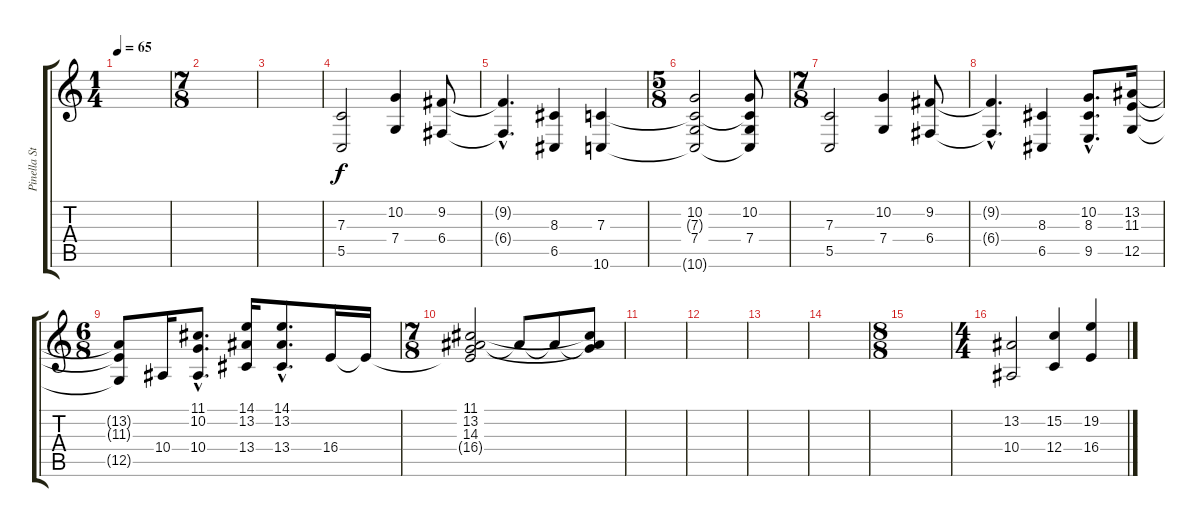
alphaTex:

\track ("Pinella Strings" "Pinella St") {instrument tremolostrings}
\staff {score tabs}
\tuning (D4 A3 F3 C3 G2 D2) {hide}
\ts (1 4)
\tempo 65
\clef g2
\ks c
|
\ts (7 8)
|
|
(7.3 5.5).2 (10.2 7.4).4 (9.2 6.4).8 |
(9.2{hac t} 6.4{hac t}).4{d} (8.3 6.5).4 (7.3 10.6).4 |
\ts (5 8)
(10.2 7.3{t} 7.4 10.6{t}).2 (10.2 7.3{t} 7.4 10.6{t}).8 |
\ts (7 8)
(7.3 5.5).2 (10.2 7.4).4 (9.2 6.4).8 |
(9.2{hac t} 6.4{hac t}).4{d} (8.3 6.5).4 (10.2{hac} 8.3{hac} 9.5{hac}).8{d} (13.2 11.3 12.5).16 |
\ts (6 8)
(13.2{t} 11.3{t} 12.5{t}).8 10.4.16 (11.1{hac} 10.2{hac} 10.4{hac}).8{d} (14.1 13.2 13.4).16 (14.1{hac} 13.2{hac} 13.4{hac}).8{d} 16.4.16 16.4{t}.16 |
\ts (7 8)
(11.1 13.2 14.3 16.4{t}).2 13.2{t}.8 13.2{t}.8 (11.1{t} 13.2{t} 14.3{t}).8 |
|
|
|
|
\ts (8 8)
|
\ts (4 4)
(13.2 10.4).2{instrument choiraahs} (15.2 12.4).4 (19.2 16.4).4
